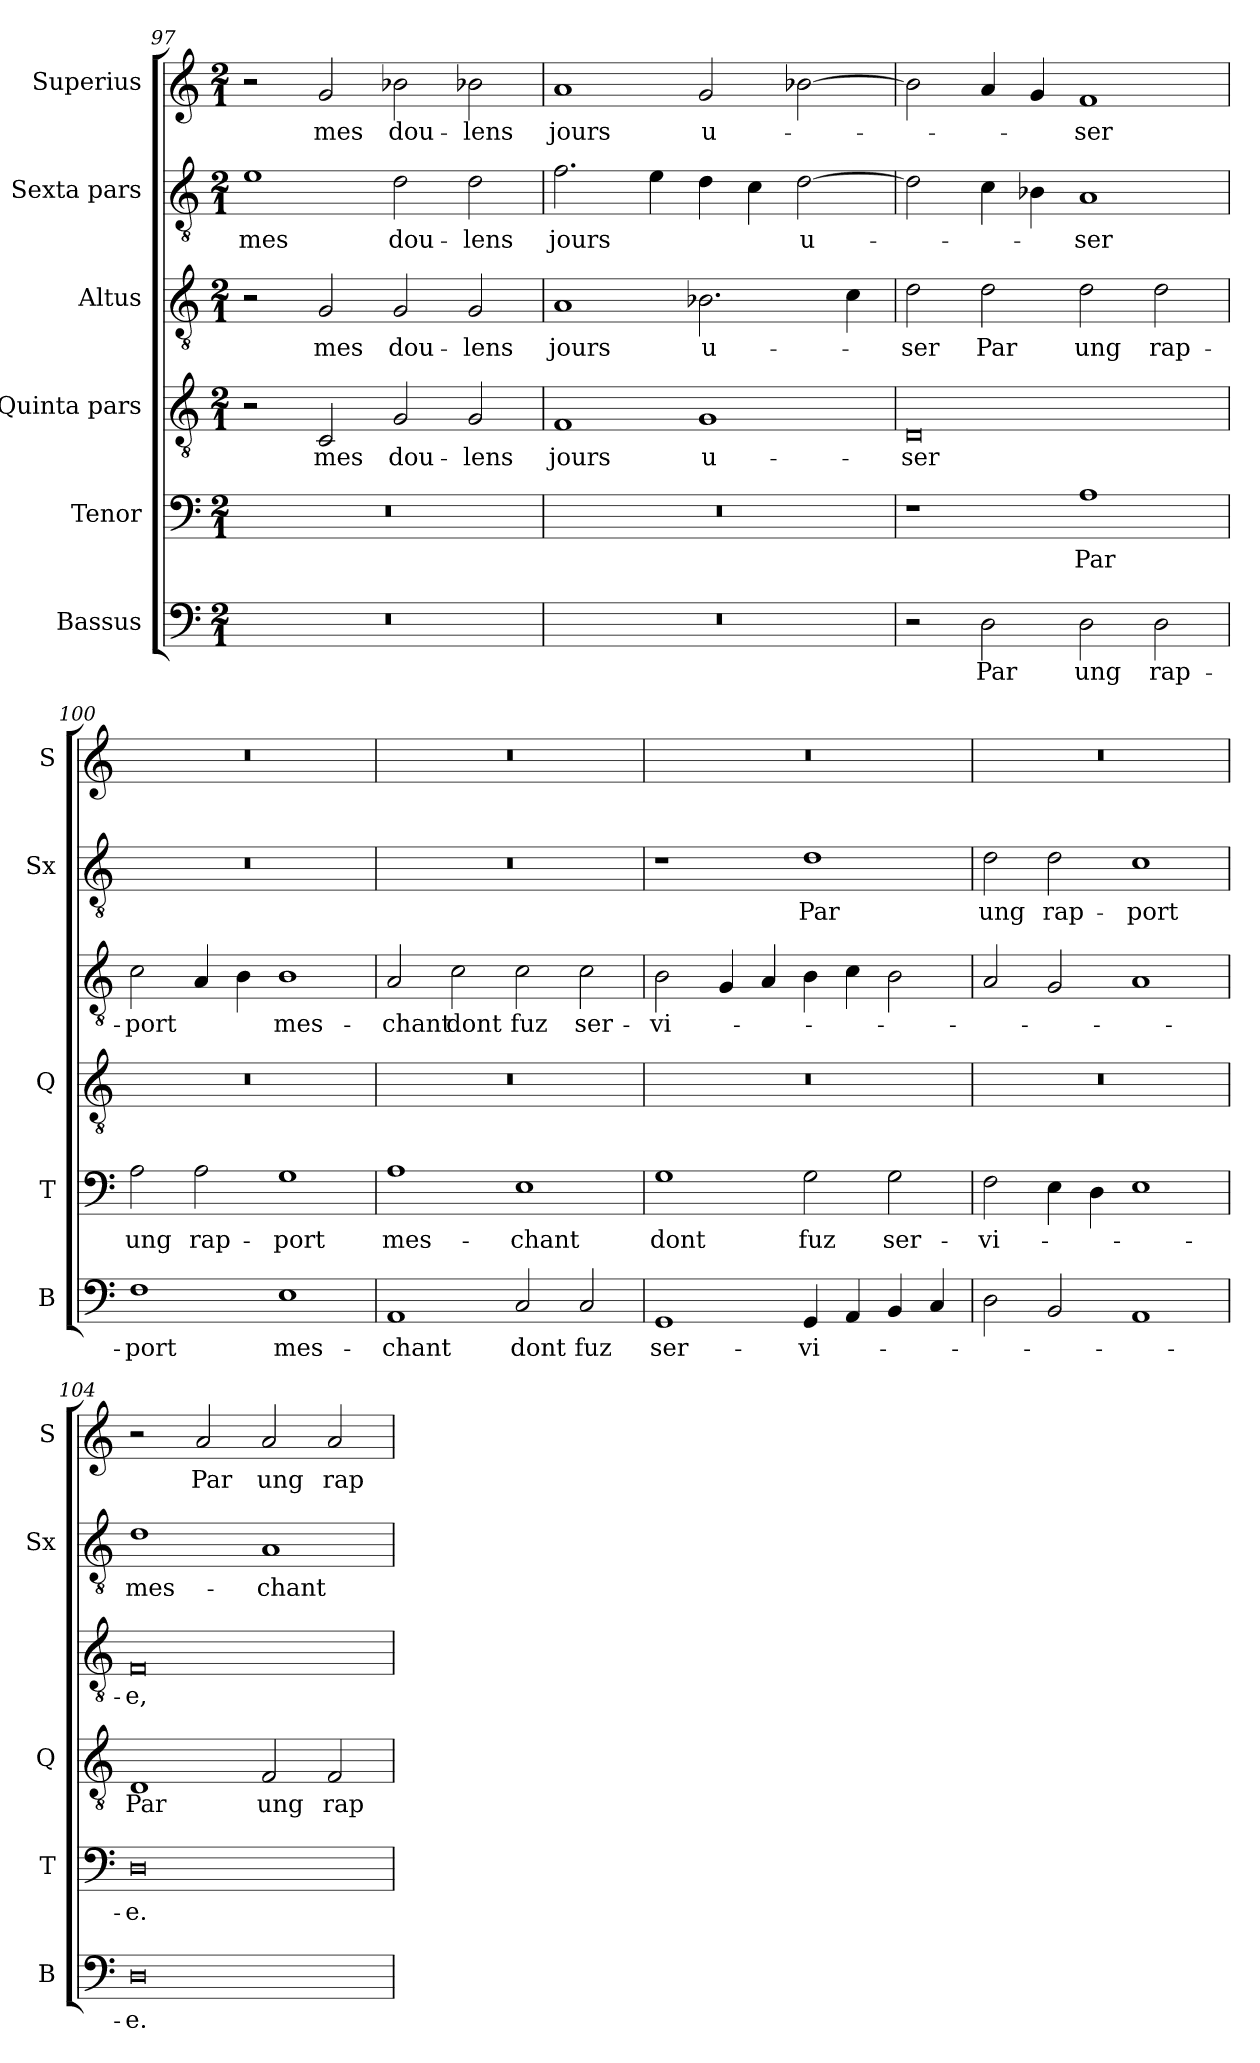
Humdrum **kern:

**kern	**text	**kern	**text	**kern	**text	**kern	**text	**kern	**text	**kern	**text
*part6	*part6	*part5	*part5	*part4	*part4	*part3	*part3	*part2	*part2	*part1	*part1
*staff6	*staff6	*staff5	*staff5	*staff4	*staff4	*staff3	*staff3	*staff2	*staff2	*staff1	*staff1
*I"Bassus	*	*I"Tenor	*	*I"Quinta pars	*	*I"Altus	*	*I"Sexta pars	*	*I"Superius	*
*I'B	*	*I'T	*	*I'Q	*	*	*	*I'Sx	*	*I'S	*
*clefF4	*	*clefF4	*	*clefGv2	*	*clefGv2	*	*clefGv2	*	*clefG2	*
*k[]	*	*k[]	*	*k[]	*	*k[]	*	*k[]	*	*k[]	*
*M2/1	*	*M2/1	*	*M2/1	*	*M2/1	*	*M2/1	*	*M2/1	*
=97	=97	=97	=97	=97	=97	=97	=97	=97	=97	=97	=97
0r	.	0r	.	2r	.	2r	.	1e	mes	2r	.
.	.	.	.	2C/	mes	2G/	mes	.	.	2g/	mes
.	.	.	.	2G/	dou-	2G/	dou-	2d\	dou-	2b-X\	dou-
.	.	.	.	2G/	-lens	2G/	-lens	2d\	-lens	2b-X\	-lens
=98	=98	=98	=98	=98	=98	=98	=98	=98	=98	=98	=98
0r	.	0r	.	1F	jours	1A	jours	2.f\	jours	1a	jours
.	.	.	.	.	.	.	.	4e\	.	.	.
.	.	.	.	1G	u-	2.B-X\	u-	4d\	.	2g/	u-
.	.	.	.	.	.	.	.	4c\	.	.	.
.	.	.	.	.	.	.	.	[2d\	u-	[2b-X\	.
.	.	.	.	.	.	4c\	.	.	.	.	.
=99	=99	=99	=99	=99	=99	=99	=99	=99	=99	=99	=99
2r	.	1r	.	0D	-ser	2d\	-ser	2d\]	.	2b-\]	.
2D\	Par	.	.	.	.	2d\	Par	4c\	.	4a/	.
.	.	.	.	.	.	.	.	4B-X\	.	4g/	.
2D\	ung	1A	Par	.	.	2d\	ung	1A	-ser	1f	-ser
2D\	rap-	.	.	.	.	2d\	rap-	.	.	.	.
=100	=100	=100	=100	=100	=100	=100	=100	=100	=100	=100	=100
1F	-port	2A\	ung	0r	.	2c\	-port	0r	.	0r	.
.	.	2A\	rap-	.	.	4A/	.	.	.	.	.
.	.	.	.	.	.	4B\	.	.	.	.	.
1E	mes-	1G	-port	.	.	1B	mes-	.	.	.	.
=101	=101	=101	=101	=101	=101	=101	=101	=101	=101	=101	=101
1AA	-chant	1A	mes-	0r	.	2A/	-chant	0r	.	0r	.
.	.	.	.	.	.	2c\	dont	.	.	.	.
2C/	dont	1E	-chant	.	.	2c\	fuz	.	.	.	.
2C/	fuz	.	.	.	.	2c\	ser-	.	.	.	.
=102	=102	=102	=102	=102	=102	=102	=102	=102	=102	=102	=102
1GG	ser-	1G	dont	0r	.	2B\	-vi-	1r	.	0r	.
.	.	.	.	.	.	4G/	.	.	.	.	.
.	.	.	.	.	.	4A/	.	.	.	.	.
4GG/	-vi-	2G\	fuz	.	.	4B\	.	1d	Par	.	.
4AA/	.	.	.	.	.	4c\	.	.	.	.	.
4BB/	.	2G\	ser-	.	.	2B\	.	.	.	.	.
4C/	.	.	.	.	.	.	.	.	.	.	.
=103	=103	=103	=103	=103	=103	=103	=103	=103	=103	=103	=103
2D\	.	2F\	-vi-	0r	.	2A/	.	2d\	ung	0r	.
2BB/	.	4E\	.	.	.	2G/	.	2d\	rap-	.	.
.	.	4D\	.	.	.	.	.	.	.	.	.
1AA	.	1E	.	.	.	1A	.	1c	-port	.	.
=104	=104	=104	=104	=104	=104	=104	=104	=104	=104	=104	=104
0D	-e.	0D	-e.	1D	Par	0F	-e,	1d	mes-	2r	.
.	.	.	.	.	.	.	.	.	.	2a/	Par
.	.	.	.	2F/	ung	.	.	1A	-chant	2a/	ung
.	.	.	.	2F/	rap-	.	.	.	.	2a/	rap-
=	=	=	=	=	=	=	=	=	=	=	=
*-	*-	*-	*-	*-	*-	*-	*-	*-	*-	*-	*-
